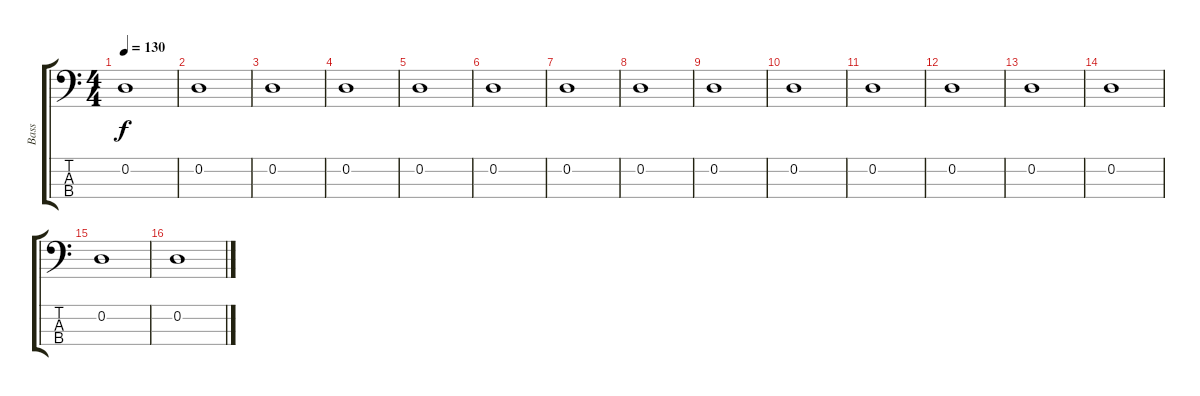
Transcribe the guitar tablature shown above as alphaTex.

\track ("Bass" "Bass") {instrument electricbassfinger}
\staff {score tabs}
\tuning (G2 D2 A1 E1) {hide}
\ts (4 4)
\tempo 130
\clef f4
\ks c
0.2.1{dy f} |
0.2.1 |
0.2.1 |
0.2.1 |
0.2.1 |
0.2.1 |
0.2.1 |
0.2.1 |
0.2.1 |
0.2.1 |
0.2.1 |
0.2.1 |
0.2.1 |
0.2.1 |
0.2.1 |
0.2.1
